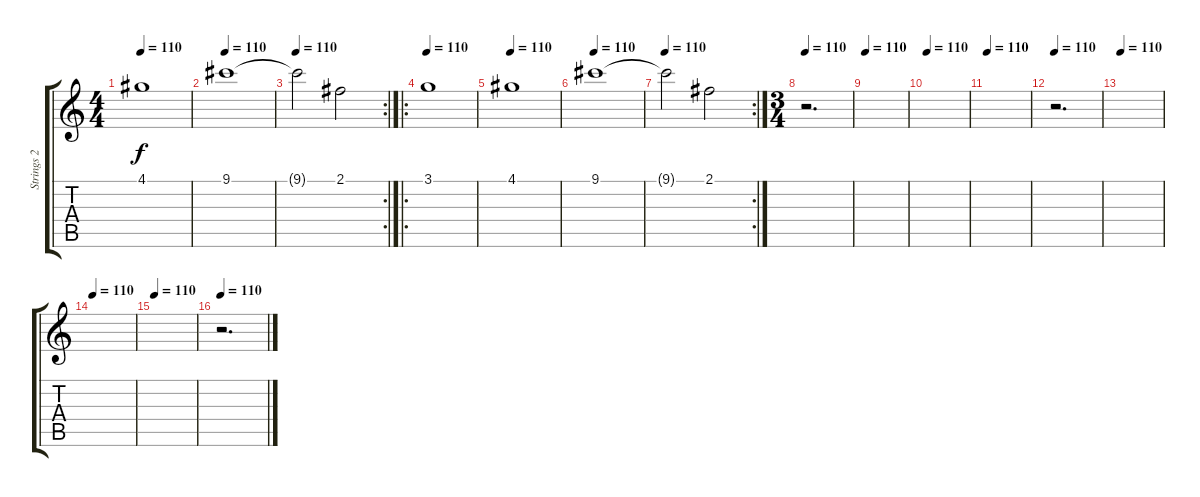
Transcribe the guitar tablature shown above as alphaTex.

\track ("Strings 2" "Strings 2") {instrument stringensemble1}
\staff {score tabs}
\tuning (E5 B4 G4 D4 A3 E3) {hide}
\ts (4 4)
\tempo 110
\clef g2
\ks c
4.1.1{dy f instrument stringensemble2} |
\tempo 110
9.1.1{instrument stringensemble2} |
\rc 2
\tempo 110
9.1{t}.2{instrument stringensemble2} 2.1.2 |
\ro
\tempo 110
3.1.1{instrument stringensemble2} |
\tempo 110
4.1.1{instrument stringensemble2} |
\tempo 110
9.1.1{instrument stringensemble2} |
\rc 2
\tempo 110
9.1{t}.2{instrument stringensemble2} 2.1.2 |
\ts (3 4)
\tempo 110
r.2{d volume 0 instrument stringensemble2} |
\tempo 110
|
\tempo 110
|
\tempo 110
|
\tempo 110
r.2{d volume 0 instrument stringensemble2} |
\tempo 110
|
\tempo 110
|
\tempo 110
|
\tempo 110
r.2{d volume 0 instrument stringensemble2}
